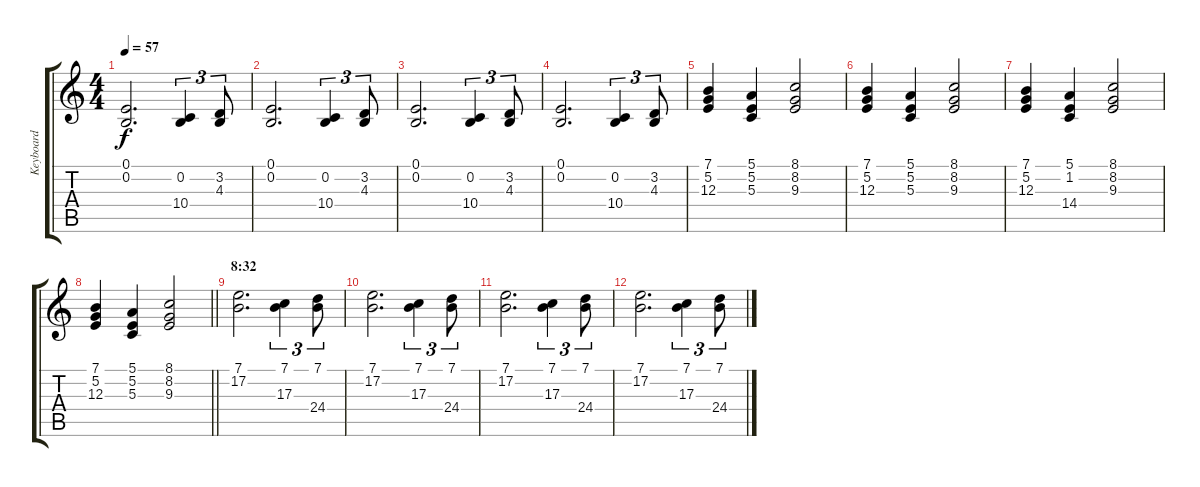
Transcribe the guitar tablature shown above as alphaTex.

\track ("Keyboard" "Keyboard") {instrument pad2warm}
\staff {score tabs}
\tuning (E4 B3 G3 D3 A2 E2) {hide}
\ts (4 4)
\tempo 57
\clef g2
\ks c
(0.1 0.2).2{d dy f} (0.2 10.4).4{tu (3 2)} (3.2 4.3).8{tu (3 2)} |
(0.1 0.2).2{d} (0.2 10.4).4{tu (3 2)} (3.2 4.3).8{tu (3 2)} |
(0.1 0.2).2{d} (0.2 10.4).4{tu (3 2)} (3.2 4.3).8{tu (3 2)} |
(0.1 0.2).2{d} (0.2 10.4).4{tu (3 2)} (3.2 4.3).8{tu (3 2)} |
(7.1 5.2 12.3).4{volume 9 instrument choiraahs} (5.1 5.2 5.3).4 (8.1 8.2 9.3).2 |
(7.1 5.2 12.3).4 (5.1 5.2 5.3).4 (8.1 8.2 9.3).2 |
(7.1 5.2 12.3).4 (5.1 1.2 14.4).4 (8.1 8.2 9.3).2 |
\barLineRight lightlight
(7.1 5.2 12.3).4 (5.1 5.2 5.3).4 (8.1 8.2 9.3).2 |
\section ("" "8:32")
(7.1 17.2).2{d volume 11 instrument stringensemble1} (7.1 17.3).4{tu (3 2)} (7.1 24.4).8{tu (3 2)} |
(7.1 17.2).2{d} (7.1 17.3).4{tu (3 2)} (7.1 24.4).8{tu (3 2)} |
(7.1 17.2).2{d} (7.1 17.3).4{tu (3 2)} (7.1 24.4).8{tu (3 2)} |
(7.1 17.2).2{d} (7.1 17.3).4{tu (3 2)} (7.1 24.4).8{tu (3 2)}
